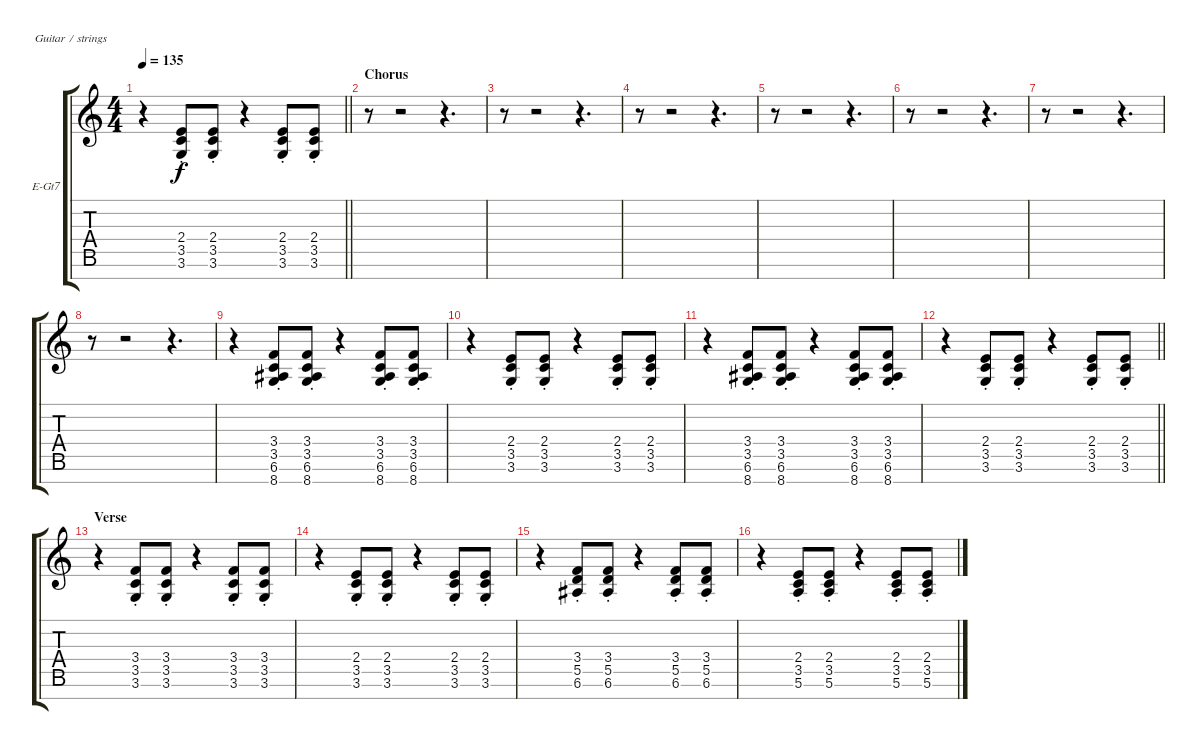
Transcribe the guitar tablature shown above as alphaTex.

\bracketExtendMode groupsimilarinstruments
\firstSystemTrackNameOrientation horizontal
\otherSystemsTrackNameOrientation horizontal
\track ("Guitar II" "E-Gt7") {instrument overdrivenguitar}
\staff {score tabs}
\tuning (E4 B3 G3 D3 A2 E2 B1)
\ts (4 4)
\tempo 135
\clef g2
\barLineRight lightlight
\ks c
r.4{dy f} (2.4{st} 3.5{st} 3.6{st}).8 (2.4{st} 3.5{st} 3.6{st}).8 r.4 (2.4{st} 3.5{st} 3.6{st}).8 (2.4{st} 3.5{st} 3.6{st}).8 |
\section ("" "Chorus")
r.8 r.2 r.4{d} |
r.8 r.2 r.4{d} |
r.8 r.2 r.4{d} |
r.8 r.2 r.4{d} |
r.8 r.2 r.4{d} |
r.8 r.2 r.4{d} |
r.8 r.2 r.4{d} |
r.4 (3.4{st} 3.5{st} 6.6{st} 8.7{st}).8 (3.4{st} 3.5{st} 6.6{st} 8.7{st}).8 r.4 (3.4{st} 3.5{st} 6.6{st} 8.7{st}).8 (3.4{st} 3.5{st} 6.6{st} 8.7{st}).8 |
r.4 (2.4{st} 3.5{st} 3.6{st}).8 (2.4{st} 3.5{st} 3.6{st}).8 r.4 (2.4{st} 3.5{st} 3.6{st}).8 (2.4{st} 3.5{st} 3.6{st}).8 |
r.4 (3.4{st} 3.5{st} 6.6{st} 8.7{st}).8 (3.4{st} 3.5{st} 6.6{st} 8.7{st}).8 r.4 (3.4{st} 3.5{st} 6.6{st} 8.7{st}).8 (3.4{st} 3.5{st} 6.6{st} 8.7{st}).8 |
\barLineRight lightlight
r.4 (2.4{st} 3.5{st} 3.6{st}).8 (2.4{st} 3.5{st} 3.6{st}).8 r.4 (2.4{st} 3.5{st} 3.6{st}).8 (2.4{st} 3.5{st} 3.6{st}).8 |
\section ("" "Verse")
r.4 (3.4{st} 3.5{st} 3.6{st}).8 (3.4{st} 3.5{st} 3.6{st}).8 r.4 (3.4{st} 3.5{st} 3.6{st}).8 (3.4{st} 3.5{st} 3.6{st}).8 |
r.4 (2.4{st} 3.5{st} 3.6{st}).8 (2.4{st} 3.5{st} 3.6{st}).8 r.4 (2.4{st} 3.5{st} 3.6{st}).8 (2.4{st} 3.5{st} 3.6{st}).8 |
r.4 (3.4{st} 5.5{st} 6.6{st}).8 (3.4{st} 5.5{st} 6.6{st}).8 r.4 (3.4{st} 5.5{st} 6.6{st}).8 (3.4{st} 5.5{st} 6.6{st}).8 |
r.4 (2.4{st} 3.5{st} 5.6{st}).8 (2.4{st} 3.5{st} 5.6{st}).8 r.4 (2.4{st} 3.5{st} 5.6{st}).8 (2.4{st} 3.5{st} 5.6{st}).8
